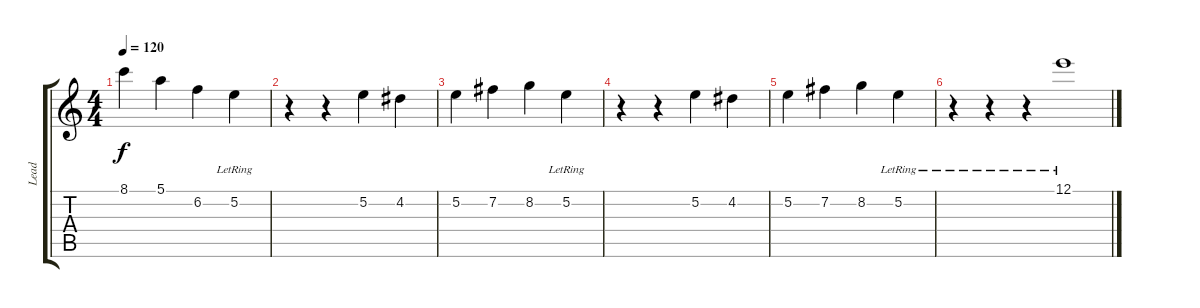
\track ("Lead" "Lead") {instrument acousticguitarsteel}
\staff {score tabs}
\tuning (E4 B3 G3 D3 A2 E2) {hide}
\ts (4 4)
\tempo 120
\clef g2
\ks c
8.1.4{dy f} 5.1.4 6.2.4 5.2{lr}.4 |
r.4 r.4 5.2.4 4.2.4 |
5.2.4 7.2.4 8.2.4 5.2{lr}.4 |
r.4 r.4 5.2.4 4.2.4 |
5.2.4 7.2.4 8.2.4 5.2{lr}.4 |
r.4 r.4 r.4 12.1{lr}.1
